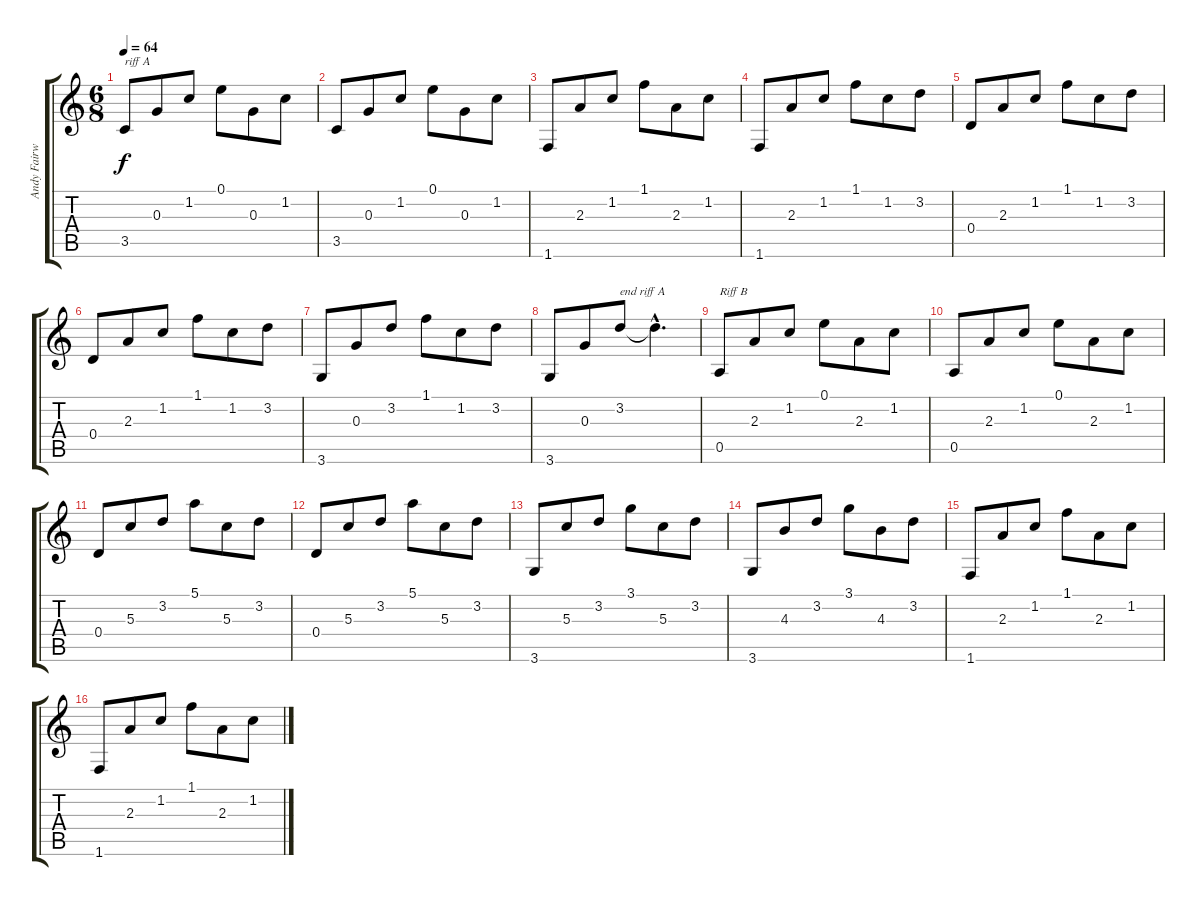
\track ("Andy Fairweather Low Guitar I" "Andy Fairw") {instrument electricguitarjazz}
\staff {score tabs}
\tuning (E4 B3 G3 D3 A2 E2) {hide}
\ts (6 8)
\tempo 64
\clef g2
\ks c
3.5.8{txt "riff A" dy f} 0.3.8 1.2.8 0.1.8 0.3.8 1.2.8 |
3.5.8 0.3.8 1.2.8 0.1.8 0.3.8 1.2.8 |
1.6.8 2.3.8 1.2.8 1.1.8 2.3.8 1.2.8 |
1.6.8 2.3.8 1.2.8 1.1.8 1.2.8 3.2.8 |
0.4.8 2.3.8 1.2.8 1.1.8 1.2.8 3.2.8 |
0.4.8 2.3.8 1.2.8 1.1.8 1.2.8 3.2.8 |
3.6.8 0.3.8 3.2.8 1.1.8 1.2.8 3.2.8 |
3.6.8 0.3.8 3.2.8{txt "end riff A"} 3.2{hac t}.4{d} |
0.5.8{txt "Riff B"} 2.3.8 1.2.8 0.1.8 2.3.8 1.2.8 |
0.5.8 2.3.8 1.2.8 0.1.8 2.3.8 1.2.8 |
0.4.8 5.3.8 3.2.8 5.1.8 5.3.8 3.2.8 |
0.4.8 5.3.8 3.2.8 5.1.8 5.3.8 3.2.8 |
3.6.8 5.3.8 3.2.8 3.1.8 5.3.8 3.2.8 |
3.6.8 4.3.8 3.2.8 3.1.8 4.3.8 3.2.8 |
1.6.8 2.3.8 1.2.8 1.1.8 2.3.8 1.2.8 |
1.6.8 2.3.8 1.2.8 1.1.8 2.3.8 1.2.8
